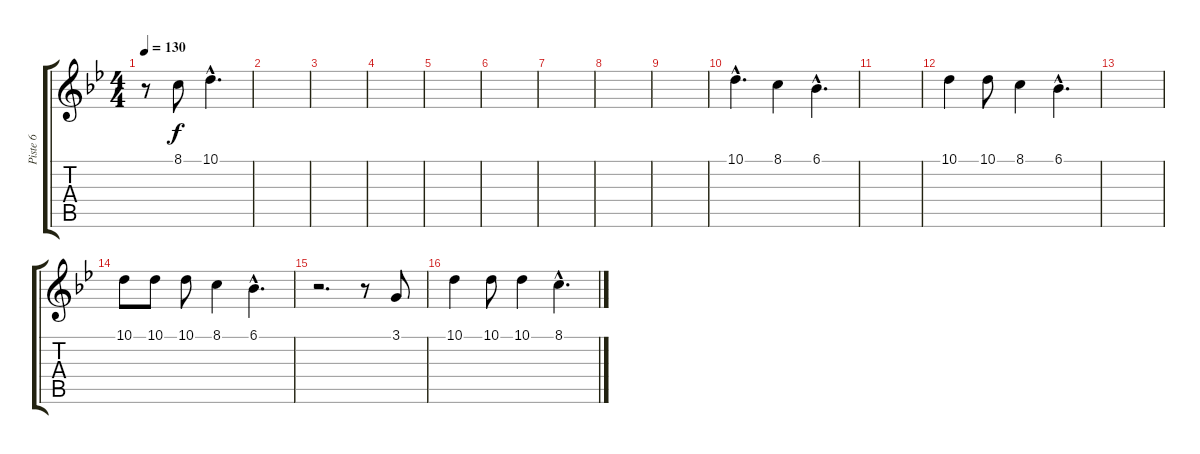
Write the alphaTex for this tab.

\track ("Piste 6" "Piste 6") {instrument choiraahs}
\staff {score tabs}
\tuning (E4 B3 G3 D3 A2 E2) {hide}
\ts (4 4)
\tempo 130
\clef g2
\ks gminor
r.8{dy f} 8.1.8 10.1{hac}.4{d} |
|
|
|
|
|
|
|
|
10.1{hac}.4{d} 8.1.4 6.1{hac}.4{d} |
|
10.1.4 10.1.8 8.1.4 6.1{hac}.4{d} |
|
10.1.8 10.1.8 10.1.8 8.1.4 6.1{hac}.4{d} |
r.2{d} r.8 3.1.8 |
10.1.4 10.1.8 10.1.4 8.1{hac}.4{d}
